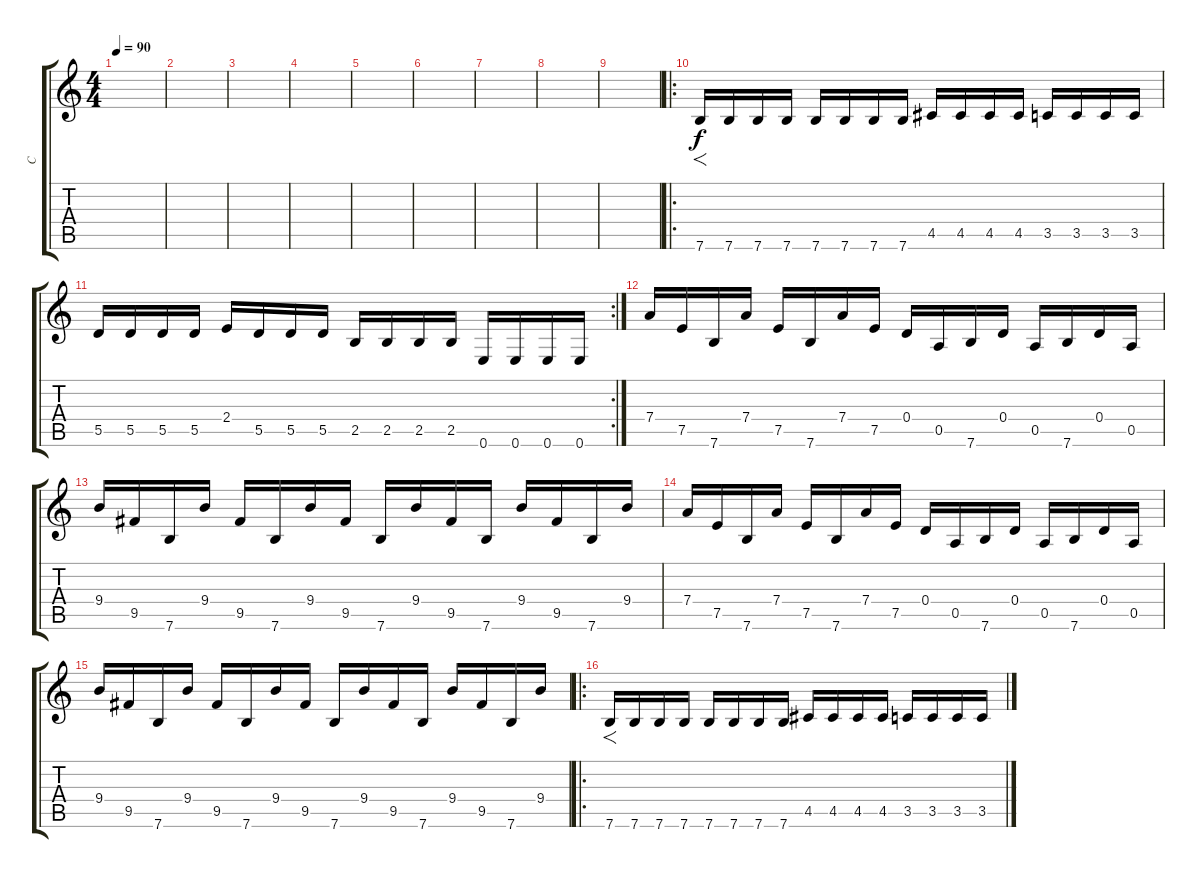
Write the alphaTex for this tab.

\track ("C" "C") {instrument distortionguitar}
\staff {score tabs}
\tuning (E4 B3 G3 D3 A2 E2) {hide}
\ts (4 4)
\tempo 90
\clef g2
\ks c
|
|
|
|
|
|
|
|
|
\ro
7.6.16{f} 7.6.16 7.6.16 7.6.16 7.6.16 7.6.16 7.6.16 7.6.16 4.5.16 4.5.16 4.5.16 4.5.16 3.5.16 3.5.16 3.5.16 3.5.16 |
\rc 2
5.5.16 5.5.16 5.5.16 5.5.16 2.4.16 5.5.16 5.5.16 5.5.16 2.5.16 2.5.16 2.5.16 2.5.16 0.6.16 0.6.16 0.6.16 0.6.16 |
7.4.16 7.5.16 7.6.16 7.4.16 7.5.16 7.6.16 7.4.16 7.5.16 0.4.16 0.5.16 7.6.16 0.4.16 0.5.16 7.6.16 0.4.16 0.5.16 |
9.4.16 9.5.16 7.6.16 9.4.16 9.5.16 7.6.16 9.4.16 9.5.16 7.6.16 9.4.16 9.5.16 7.6.16 9.4.16 9.5.16 7.6.16 9.4.16 |
7.4.16 7.5.16 7.6.16 7.4.16 7.5.16 7.6.16 7.4.16 7.5.16 0.4.16 0.5.16 7.6.16 0.4.16 0.5.16 7.6.16 0.4.16 0.5.16 |
9.4.16 9.5.16 7.6.16 9.4.16 9.5.16 7.6.16 9.4.16 9.5.16 7.6.16 9.4.16 9.5.16 7.6.16 9.4.16 9.5.16 7.6.16 9.4.16 |
\ro
7.6.16{f} 7.6.16 7.6.16 7.6.16 7.6.16 7.6.16 7.6.16 7.6.16 4.5.16 4.5.16 4.5.16 4.5.16 3.5.16 3.5.16 3.5.16 3.5.16
